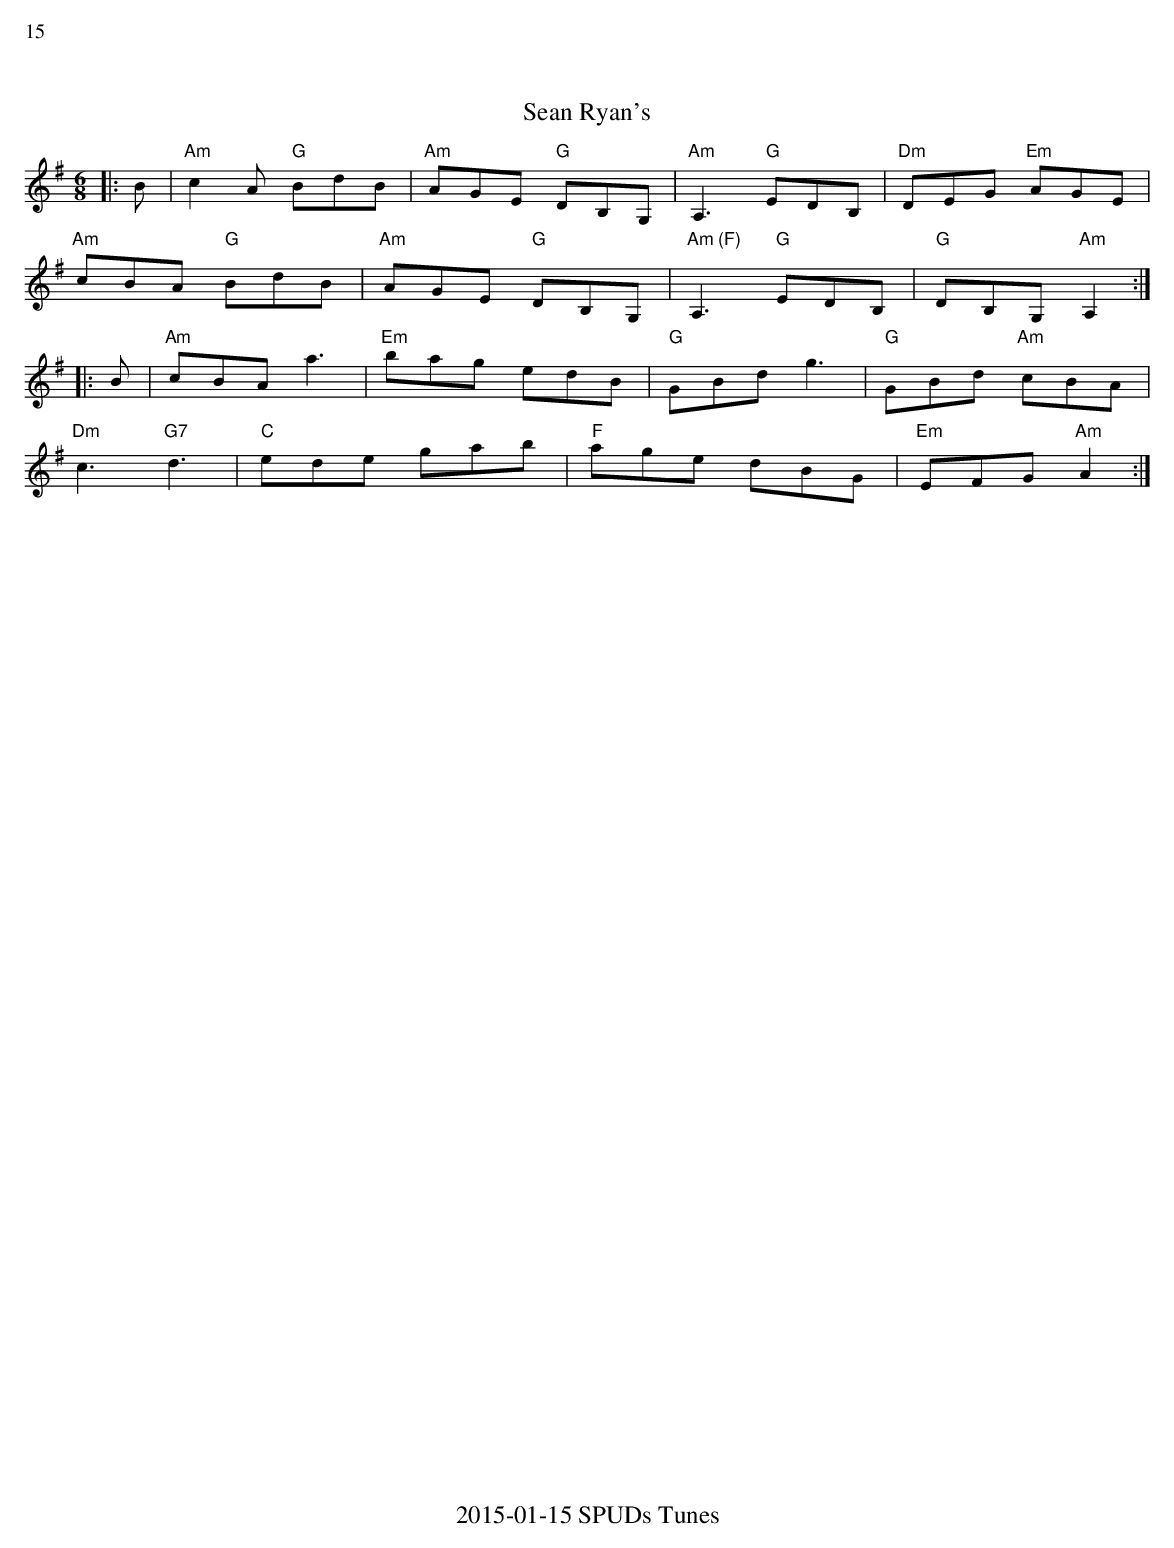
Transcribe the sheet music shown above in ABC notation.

X:1
%%text 15
T:Sean Ryan's
M:6/8
L:1/8
K:A Dorian
|:B|"Am"c2A "G"BdB|"Am"AGE "G"DB,G,|"Am"A,3 "G"EDB,|"Dm"DEG "Em"AGE|
"Am"cBA "G"BdB|"Am"AGE "G"DB,G,|"Am (F)"A,3 "G"EDB,|"G"DB,G, "Am"A,2:|
|:B|"Am"cBA a3|"Em"bag edB|"G"GBd g3|"G"GBd "Am"cBA|
"Dm"c3 "G7"d3|"C"ede gab|"F"age dBG|"Em"EFG "Am"A2:|
